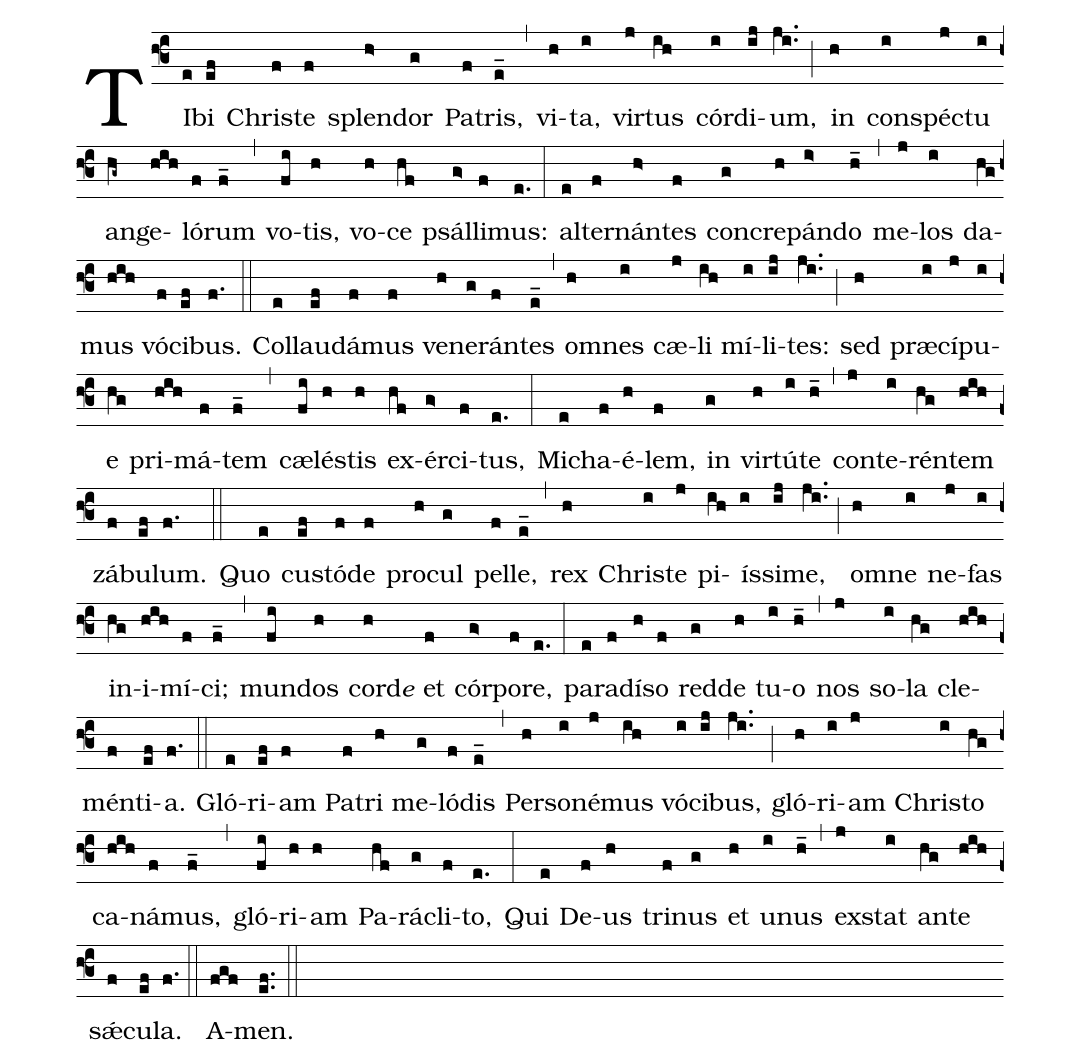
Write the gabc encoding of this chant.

%%
(f3)
TI(e)bi(ef) Chris(f)te(f) splen(h>)dor(g) Pa(f)tris,(e_) (,)
vi(h)ta,(i) vir(j)tus(ih) cór(i)di(ij)um,(ji..) (;)
in(h) con(i)spéc(j)tu(i) an(hg~)ge(hih)ló(f)rum(f_) (,)
vo(fi)tis,(h) vo(h)ce(hf) psál(g>)li(f)mus:(e.) (:)
al(e)ter(f)nán(h>)tes(f) con(g)cre(h)pán(i>)do(h_) (,)
me(j)los(i) da(hg)mus(hih) vó(f)ci(ef)bus.(f.) (::)

Col(e)lau(ef)dá(f)mus(f) ve(h)ne(g)rán(f)tes(e_) (,)
om(h)nes(i) cæ(j)li(ih) mí(i)li(ij)tes:(ji..) (;)
sed(h) præ(i)cí(j)pu(i)e(hg) pri(hih)má(f)tem(f_) (,)
cæ(fi)lés(h)tis(h) ex(hf)ér(g>)ci(f)tus,(e.) (:)
Mi(e)cha(f)é(h)lem,(f) in(g) vir(h)tú(i)te(h_) (,)
con(j)te(i)rén(hg)tem(hih) zá(f)bu(ef)lum.(f.) (::)

Quo(e) cus(ef)tó(f)de(f) pro(h)cul(g) pel(f)le,(e_) (,)
rex(h) Chris(i)te(j) pi(ih)ís(i)si(ij)me,(ji..) (;)
om(h)ne(i) ne(j)fas(i) in(hg)i(hih)mí(f)ci;(f_) (,)
mun(fi)dos(h) cor(h)d<e>e</e> {e}t(f) cór(g>)po(f)re,(e.) (:)
pa(e)ra(f)dí(h)so(f) red(g)de(h) tu(i)o(h_) (,)
nos(j) so(i)la(hg) cle(hih)mén(f)ti(ef)a.(f.) (::)

Gló(e)ri(ef)am(f) Pa(f)tri(h) me(g)ló(f)dis(e_) (,)
Per(h)so(i)né(j)mus(ih) vó(i)ci(ij)bus,(ji..) (;)
gló(h)ri(i)am(j) Chris(i)to(hg) ca(hih)ná(f)mus,(f_) (,)
gló(fi)ri(h)am(h) Pa(hf)rá(g)cli(f)to,(e.) (:)
Qui(e) De(f)us(h) tri(f)nus(g) et(h) u(i)nus(h_) (,)
ex(j)stat(i) an(hg)te(hih) sǽ(f)cu(ef)la.(f.) (::)

A(fgf)men.(ef..) (::)
